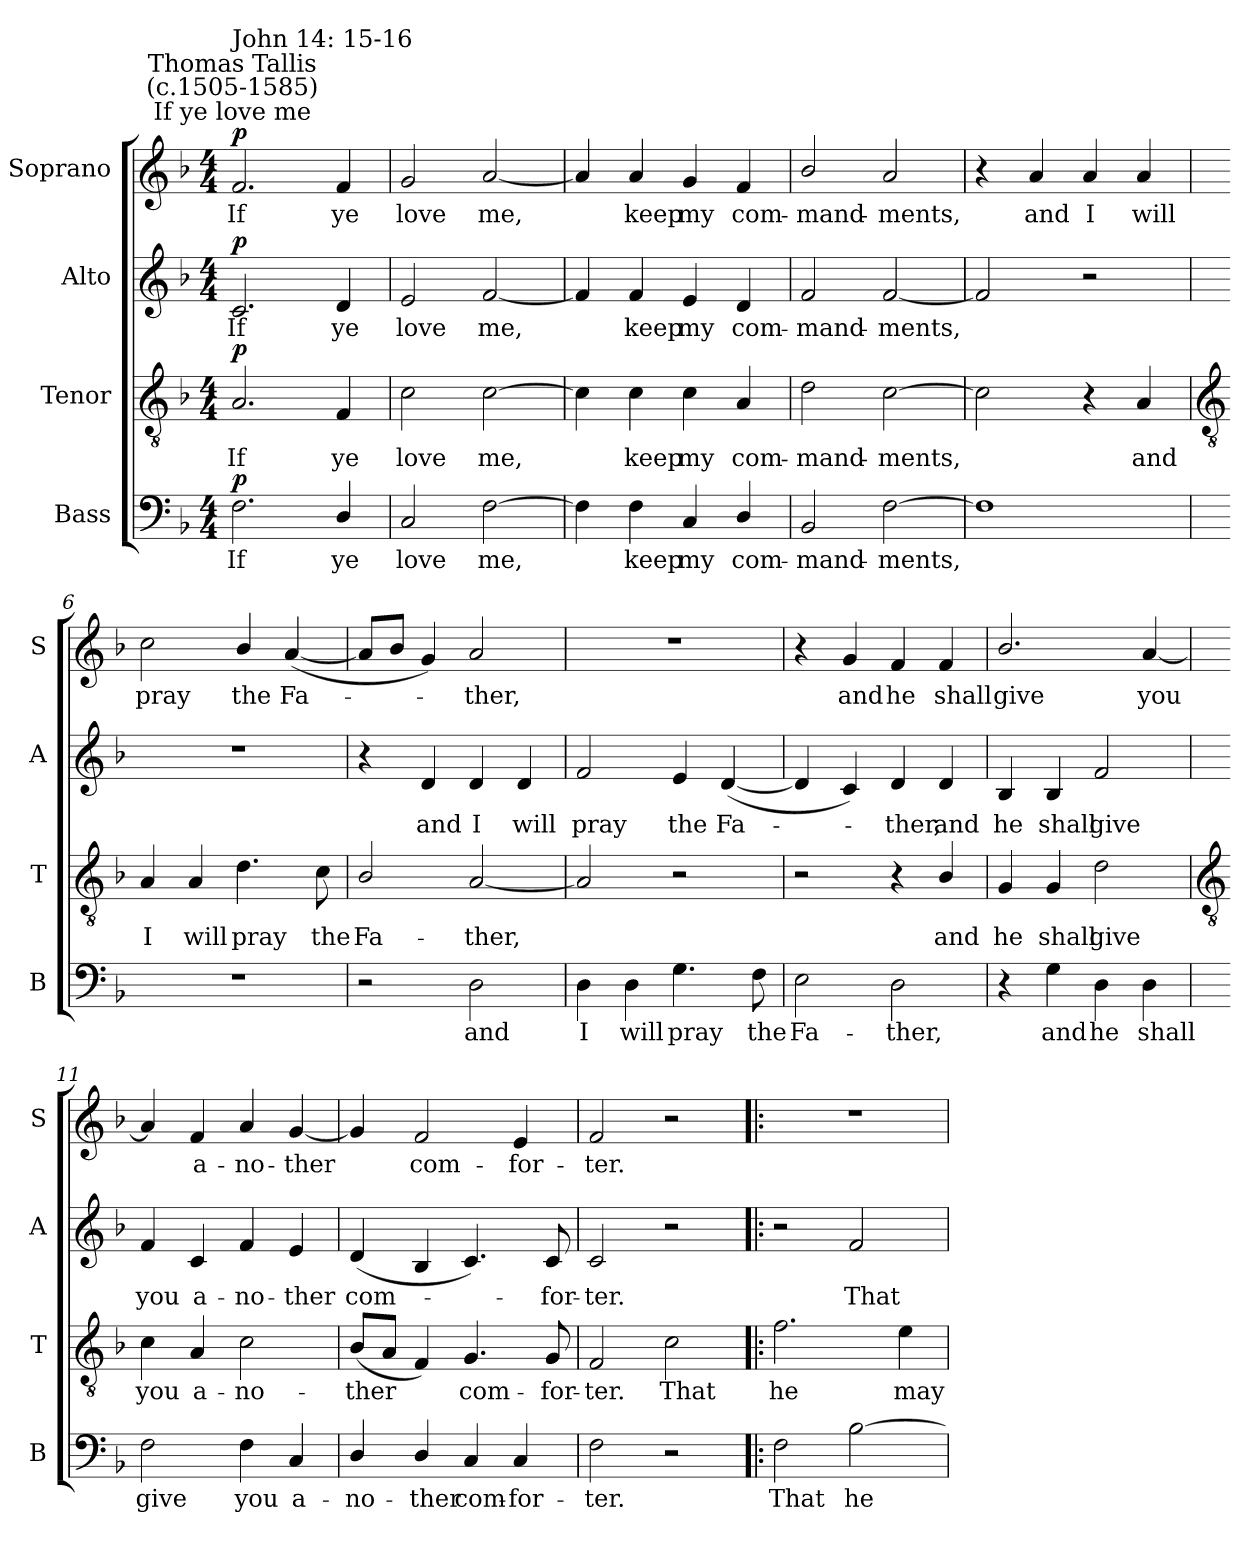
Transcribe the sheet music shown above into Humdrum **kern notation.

**kern	**text	**dynam	**kern	**text	**dynam	**kern	**text	**dynam	**kern	**text	**dynam
*part4	*part4	*part4	*part3	*part3	*part3	*part2	*part2	*part2	*part1	*part1	*part1
*staff4	*staff4	*staff4	*staff3	*staff3	*staff3	*staff2	*staff2	*staff2	*staff1	*staff1	*staff1
*I"Bass	*	*	*I"Tenor	*	*	*I"Alto	*	*	*I"Soprano	*	*
*I'B	*	*	*I'T	*	*	*I'A	*	*	*I'S	*	*
*clefF4	*	*	*clefGv2	*	*	*clefG2	*	*	*clefG2	*	*
*k[b-]	*	*	*k[b-]	*	*	*k[b-]	*	*	*k[b-]	*	*
*F:	*	*	*F:	*	*	*F:	*	*	*F:	*	*
*M4/4	*	*	*M4/4	*	*	*M4/4	*	*	*M4/4	*	*
=1	=1	=1	=1	=1	=1	=1	=1	=1	=1	=1	=1
!	!	!	!	!	!	!	!	!	!LO:TX:a:cj:t=If ye love me	!	!
!	!	!	!	!	!	!	!	!	!LO:TX:a:cj:t=Thomas Tallis\n(c.1505-1585)	!	!
!	!	!	!	!	!	!	!	!	!LO:TX:a:t=John 14&colon; 15-16	!	!
!	!LO:LY:b	!LO:DY:b	!	!LO:LY:b	!LO:DY:b	!	!LO:LY:b	!LO:DY:b	!	!LO:LY:b	!LO:DY:b
2.F	If	p	2.A	If	p	2.c	If	p	2.f	If	p
!	!LO:LY:b	!	!	!LO:LY:b	!	!	!LO:LY:b	!	!	!LO:LY:b	!
4D/	ye	.	4F	ye	.	4d	ye	.	4f	ye	.
=2	=2	=2	=2	=2	=2	=2	=2	=2	=2	=2	=2
!	!LO:LY:b	!	!	!LO:LY:b	!	!	!LO:LY:b	!	!	!LO:LY:b	!
2C	love	.	2c	love	.	2e	love	.	2g	love	.
!	!LO:LY:b	!	!	!LO:LY:b	!	!	!LO:LY:b	!	!	!LO:LY:b	!
[2F	me,	.	[2c	me,	.	[2f	me,	.	[2a	me,	.
=3	=3	=3	=3	=3	=3	=3	=3	=3	=3	=3	=3
4F]	.	.	4c]	.	.	4f]	.	.	4a]	.	.
!	!LO:LY:b	!	!	!LO:LY:b	!	!	!LO:LY:b	!	!	!LO:LY:b	!
4F	keep	.	4c	keep	.	4f	keep	.	4a	keep	.
!	!LO:LY:b	!	!	!LO:LY:b	!	!	!LO:LY:b	!	!	!LO:LY:b	!
4C	my	.	4c	my	.	4e/	my	.	4g	my	.
!	!LO:LY:b	!	!	!LO:LY:b	!	!	!LO:LY:b	!	!	!LO:LY:b	!
4D/	com-	.	4A	com-	.	4d	com-	.	4f	com-	.
=4	=4	=4	=4	=4	=4	=4	=4	=4	=4	=4	=4
!	!LO:LY:b	!	!	!LO:LY:b	!	!	!LO:LY:b	!	!	!LO:LY:b	!
2BB-	-mand-	.	2d	-mand-	.	2f	-mand-	.	2b-/	-mand-	.
!	!LO:LY:b	!	!	!LO:LY:b	!	!	!LO:LY:b	!	!	!LO:LY:b	!
[2F	-ments,	.	[2c	-ments,	.	[2f	-ments,	.	2a	-ments,	.
=5	=5	=5	=5	=5	=5	=5	=5	=5	=5	=5	=5
1F]	.	.	2c]	.	.	2f]	.	.	4r	.	.
!	!	!	!	!	!	!	!	!	!	!LO:LY:b	!
.	.	.	.	.	.	.	.	.	4a	and	.
!	!	!	!	!	!	!	!	!	!	!LO:LY:b	!
.	.	.	4r	.	.	2r	.	.	4a	I	.
!	!	!	!	!LO:LY:b	!	!	!	!	!	!LO:LY:b	!
.	.	.	4A	and	.	.	.	.	4a	will	.
!!LO:LB:g=z
=6	=6	=6	=6	=6	=6	=6	=6	=6	=6	=6	=6
*	*	*	*clefGv2	*	*	*	*	*	*	*	*
!	!	!	!	!LO:LY:b	!	!	!	!	!	!LO:LY:b	!
1r	.	.	4A	I	.	1r	.	.	2cc	pray	.
!	!	!	!	!LO:LY:b	!	!	!	!	!	!	!
.	.	.	4A	will	.	.	.	.	.	.	.
!	!	!	!	!LO:LY:b	!	!	!	!	!	!LO:LY:b	!
.	.	.	4.d	pray	.	.	.	.	4b-/	the	.
!	!	!	!	!	!	!	!	!	!	!LO:LY:b	!
.	.	.	.	.	.	.	.	.	(<[4a	Fa-	.
!	!	!	!	!LO:LY:b	!	!	!	!	!	!	!
.	.	.	8c	the	.	.	.	.	.	.	.
=7	=7	=7	=7	=7	=7	=7	=7	=7	=7	=7	=7
!	!	!	!	!LO:LY:b	!	!	!	!	!	!	!
2r	.	.	2B-/	Fa-	.	4r	.	.	8aL]	.	.
.	.	.	.	.	.	.	.	.	8b-J	.	.
!	!	!	!	!	!	!	!LO:LY:b	!	!	!	!
.	.	.	.	.	.	4d	and	.	4g)	.	.
!	!LO:LY:b	!	!	!LO:LY:b	!	!	!LO:LY:b	!	!	!LO:LY:b	!
2D	and	.	[2A	-ther,	.	4d	I	.	2a	ther,	.
!	!	!	!	!	!	!	!LO:LY:b	!	!	!	!
.	.	.	.	.	.	4d	will	.	.	.	.
=8	=8	=8	=8	=8	=8	=8	=8	=8	=8	=8	=8
!	!LO:LY:b	!	!	!	!	!	!LO:LY:b	!	!	!	!
4D	I	.	2A]	.	.	2f	pray	.	1r	.	.
!	!LO:LY:b	!	!	!	!	!	!	!	!	!	!
4D	will	.	.	.	.	.	.	.	.	.	.
!	!LO:LY:b	!	!	!	!	!	!LO:LY:b	!	!	!	!
4.G\	pray	.	2r	.	.	4e/	the	.	.	.	.
!	!	!	!	!	!	!	!LO:LY:b	!	!	!	!
.	.	.	.	.	.	(<[4d	Fa-	.	.	.	.
!	!LO:LY:b	!	!	!	!	!	!	!	!	!	!
8F	the	.	.	.	.	.	.	.	.	.	.
=9	=9	=9	=9	=9	=9	=9	=9	=9	=9	=9	=9
!	!LO:LY:b	!	!	!	!	!	!	!	!	!	!
2E	Fa-	.	2r	.	.	4d]	.	.	4r	.	.
!	!	!	!	!	!	!	!	!	!	!LO:LY:b	!
.	.	.	.	.	.	4c)	.	.	4g	and	.
!	!LO:LY:b	!	!	!	!	!	!LO:LY:b	!	!	!LO:LY:b	!
2D	-ther,	.	4r	.	.	4d	ther,	.	4f	he	.
!	!	!	!	!LO:LY:b	!	!	!LO:LY:b	!	!	!LO:LY:b	!
.	.	.	4B-/	and	.	4d	and	.	4f	shall	.
=10	=10	=10	=10	=10	=10	=10	=10	=10	=10	=10	=10
!	!	!	!	!LO:LY:b	!	!	!LO:LY:b	!	!	!LO:LY:b	!
4r	.	.	4G	he	.	4B-	he	.	2.b-/	give	.
!	!LO:LY:b	!	!	!LO:LY:b	!	!	!LO:LY:b	!	!	!	!
4G\	and	.	4G	shall	.	4B-	shall	.	.	.	.
!	!LO:LY:b	!	!	!LO:LY:b	!	!	!LO:LY:b	!	!	!	!
4D	he	.	2d	give	.	2f	give	.	.	.	.
!	!LO:LY:b	!	!	!	!	!	!	!	!	!LO:LY:b	!
4D	shall	.	.	.	.	.	.	.	[4a	you	.
!!LO:LB:g=z
=11	=11	=11	=11	=11	=11	=11	=11	=11	=11	=11	=11
*	*	*	*clefGv2	*	*	*	*	*	*	*	*
!	!LO:LY:b	!	!	!LO:LY:b	!	!	!LO:LY:b	!	!	!	!
2F	give	.	4c	you	.	4f	you	.	4a]	.	.
!	!	!	!	!LO:LY:b	!	!	!LO:LY:b	!	!	!LO:LY:b	!
.	.	.	4A	a-	.	4c	a-	.	4f	a-	.
!	!LO:LY:b	!	!	!LO:LY:b	!	!	!LO:LY:b	!	!	!LO:LY:b	!
4F	you	.	2c	-no-	.	4f	-no-	.	4a	-no-	.
!	!LO:LY:b	!	!	!	!	!	!LO:LY:b	!	!	!LO:LY:b	!
4C	a-	.	.	.	.	4e/	-ther	.	[4g	-ther	.
=12	=12	=12	=12	=12	=12	=12	=12	=12	=12	=12	=12
!	!LO:LY:b	!	!	!LO:LY:b	!	!	!LO:LY:b	!	!	!	!
4D/	-no-	.	(<8B-L	-ther	.	(<4d	com-	.	4g]	.	.
.	.	.	8AJ	.	.	.	.	.	.	.	.
!	!LO:LY:b	!	!	!	!	!	!	!	!	!LO:LY:b	!
4D/	-ther	.	4F)	.	.	4B-	.	.	2f	com-	.
!	!LO:LY:b	!	!	!LO:LY:b	!	!	!	!	!	!	!
4C	com-	.	4.G	com-	.	4.c)	.	.	.	.	.
!	!LO:LY:b	!	!	!	!	!	!	!	!	!LO:LY:b	!
4C	-for-	.	.	.	.	.	.	.	4e	-for-	.
!	!	!	!	!LO:LY:b	!	!	!LO:LY:b	!	!	!	!
.	.	.	8G	-for-	.	8c	for-	.	.	.	.
=13	=13	=13	=13	=13	=13	=13	=13	=13	=13	=13	=13
!	!LO:LY:b	!	!	!LO:LY:b	!	!	!LO:LY:b	!	!	!LO:LY:b	!
2F	-ter.	.	2F	-ter.	.	2c	-ter.	.	2f	-ter.	.
!	!	!	!	!LO:LY:b	!	!	!	!	!	!	!
2r	.	.	2c	That	.	2r	.	.	2r	.	.
=14!|:	=14!|:	=14!|:	=14!|:	=14!|:	=14!|:	=14!|:	=14!|:	=14!|:	=14!|:	=14!|:	=14!|:
!	!LO:LY:b	!	!	!LO:LY:b	!	!	!	!	!	!	!
2F	That	.	2.f	he	.	2r	.	.	1r	.	.
!	!LO:LY:b	!	!	!	!	!	!LO:LY:b	!	!	!	!
[2B-	he	.	.	.	.	2f	That	.	.	.	.
!	!	!	!	!LO:LY:b	!	!	!	!	!	!	!
.	.	.	4e\	may	.	.	.	.	.	.	.
=	=	=	=	=	=	=	=	=	=	=	=
*-	*-	*-	*-	*-	*-	*-	*-	*-	*-	*-	*-
